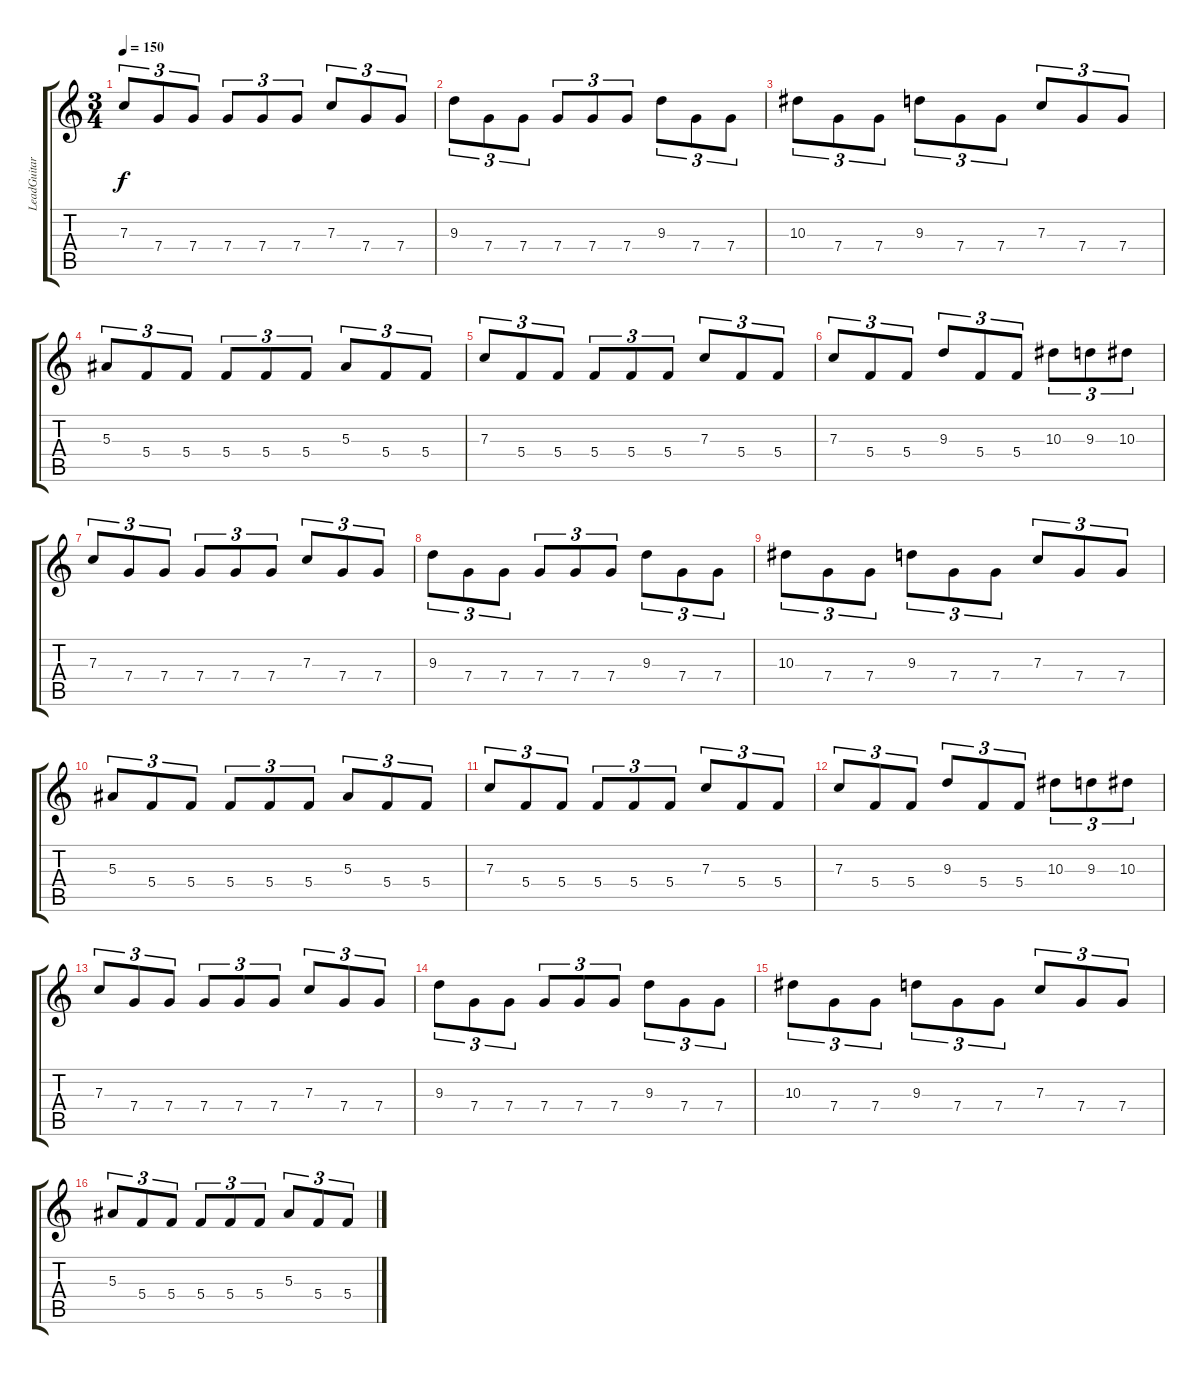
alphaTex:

\track ("LeadGuitar" "LeadGuitar") {instrument distortionguitar}
\staff {score tabs}
\tuning (D4 A3 F3 C3 G2 C2) {hide}
\ts (3 4)
\tempo 150
\clef g2
\ks c
7.3.8{tu (3 2) dy f} 7.4.8{tu (3 2)} 7.4.8{tu (3 2)} 7.4.8{tu (3 2)} 7.4.8{tu (3 2)} 7.4.8{tu (3 2)} 7.3.8{tu (3 2)} 7.4.8{tu (3 2)} 7.4.8{tu (3 2)} |
9.3.8{tu (3 2)} 7.4.8{tu (3 2)} 7.4.8{tu (3 2)} 7.4.8{tu (3 2)} 7.4.8{tu (3 2)} 7.4.8{tu (3 2)} 9.3.8{tu (3 2)} 7.4.8{tu (3 2)} 7.4.8{tu (3 2)} |
10.3.8{tu (3 2)} 7.4.8{tu (3 2)} 7.4.8{tu (3 2)} 9.3.8{tu (3 2)} 7.4.8{tu (3 2)} 7.4.8{tu (3 2)} 7.3.8{tu (3 2)} 7.4.8{tu (3 2)} 7.4.8{tu (3 2)} |
5.3.8{tu (3 2)} 5.4.8{tu (3 2)} 5.4.8{tu (3 2)} 5.4.8{tu (3 2)} 5.4.8{tu (3 2)} 5.4.8{tu (3 2)} 5.3.8{tu (3 2)} 5.4.8{tu (3 2)} 5.4.8{tu (3 2)} |
7.3.8{tu (3 2)} 5.4.8{tu (3 2)} 5.4.8{tu (3 2)} 5.4.8{tu (3 2)} 5.4.8{tu (3 2)} 5.4.8{tu (3 2)} 7.3.8{tu (3 2)} 5.4.8{tu (3 2)} 5.4.8{tu (3 2)} |
7.3.8{tu (3 2)} 5.4.8{tu (3 2)} 5.4.8{tu (3 2)} 9.3.8{tu (3 2)} 5.4.8{tu (3 2)} 5.4.8{tu (3 2)} 10.3.8{tu (3 2)} 9.3.8{tu (3 2)} 10.3.8{tu (3 2)} |
7.3.8{tu (3 2)} 7.4.8{tu (3 2)} 7.4.8{tu (3 2)} 7.4.8{tu (3 2)} 7.4.8{tu (3 2)} 7.4.8{tu (3 2)} 7.3.8{tu (3 2)} 7.4.8{tu (3 2)} 7.4.8{tu (3 2)} |
9.3.8{tu (3 2)} 7.4.8{tu (3 2)} 7.4.8{tu (3 2)} 7.4.8{tu (3 2)} 7.4.8{tu (3 2)} 7.4.8{tu (3 2)} 9.3.8{tu (3 2)} 7.4.8{tu (3 2)} 7.4.8{tu (3 2)} |
10.3.8{tu (3 2)} 7.4.8{tu (3 2)} 7.4.8{tu (3 2)} 9.3.8{tu (3 2)} 7.4.8{tu (3 2)} 7.4.8{tu (3 2)} 7.3.8{tu (3 2)} 7.4.8{tu (3 2)} 7.4.8{tu (3 2)} |
5.3.8{tu (3 2)} 5.4.8{tu (3 2)} 5.4.8{tu (3 2)} 5.4.8{tu (3 2)} 5.4.8{tu (3 2)} 5.4.8{tu (3 2)} 5.3.8{tu (3 2)} 5.4.8{tu (3 2)} 5.4.8{tu (3 2)} |
7.3.8{tu (3 2)} 5.4.8{tu (3 2)} 5.4.8{tu (3 2)} 5.4.8{tu (3 2)} 5.4.8{tu (3 2)} 5.4.8{tu (3 2)} 7.3.8{tu (3 2)} 5.4.8{tu (3 2)} 5.4.8{tu (3 2)} |
7.3.8{tu (3 2)} 5.4.8{tu (3 2)} 5.4.8{tu (3 2)} 9.3.8{tu (3 2)} 5.4.8{tu (3 2)} 5.4.8{tu (3 2)} 10.3.8{tu (3 2)} 9.3.8{tu (3 2)} 10.3.8{tu (3 2)} |
7.3.8{tu (3 2)} 7.4.8{tu (3 2)} 7.4.8{tu (3 2)} 7.4.8{tu (3 2)} 7.4.8{tu (3 2)} 7.4.8{tu (3 2)} 7.3.8{tu (3 2)} 7.4.8{tu (3 2)} 7.4.8{tu (3 2)} |
9.3.8{tu (3 2)} 7.4.8{tu (3 2)} 7.4.8{tu (3 2)} 7.4.8{tu (3 2)} 7.4.8{tu (3 2)} 7.4.8{tu (3 2)} 9.3.8{tu (3 2)} 7.4.8{tu (3 2)} 7.4.8{tu (3 2)} |
10.3.8{tu (3 2)} 7.4.8{tu (3 2)} 7.4.8{tu (3 2)} 9.3.8{tu (3 2)} 7.4.8{tu (3 2)} 7.4.8{tu (3 2)} 7.3.8{tu (3 2)} 7.4.8{tu (3 2)} 7.4.8{tu (3 2)} |
5.3.8{tu (3 2)} 5.4.8{tu (3 2)} 5.4.8{tu (3 2)} 5.4.8{tu (3 2)} 5.4.8{tu (3 2)} 5.4.8{tu (3 2)} 5.3.8{tu (3 2)} 5.4.8{tu (3 2)} 5.4.8{tu (3 2)}
